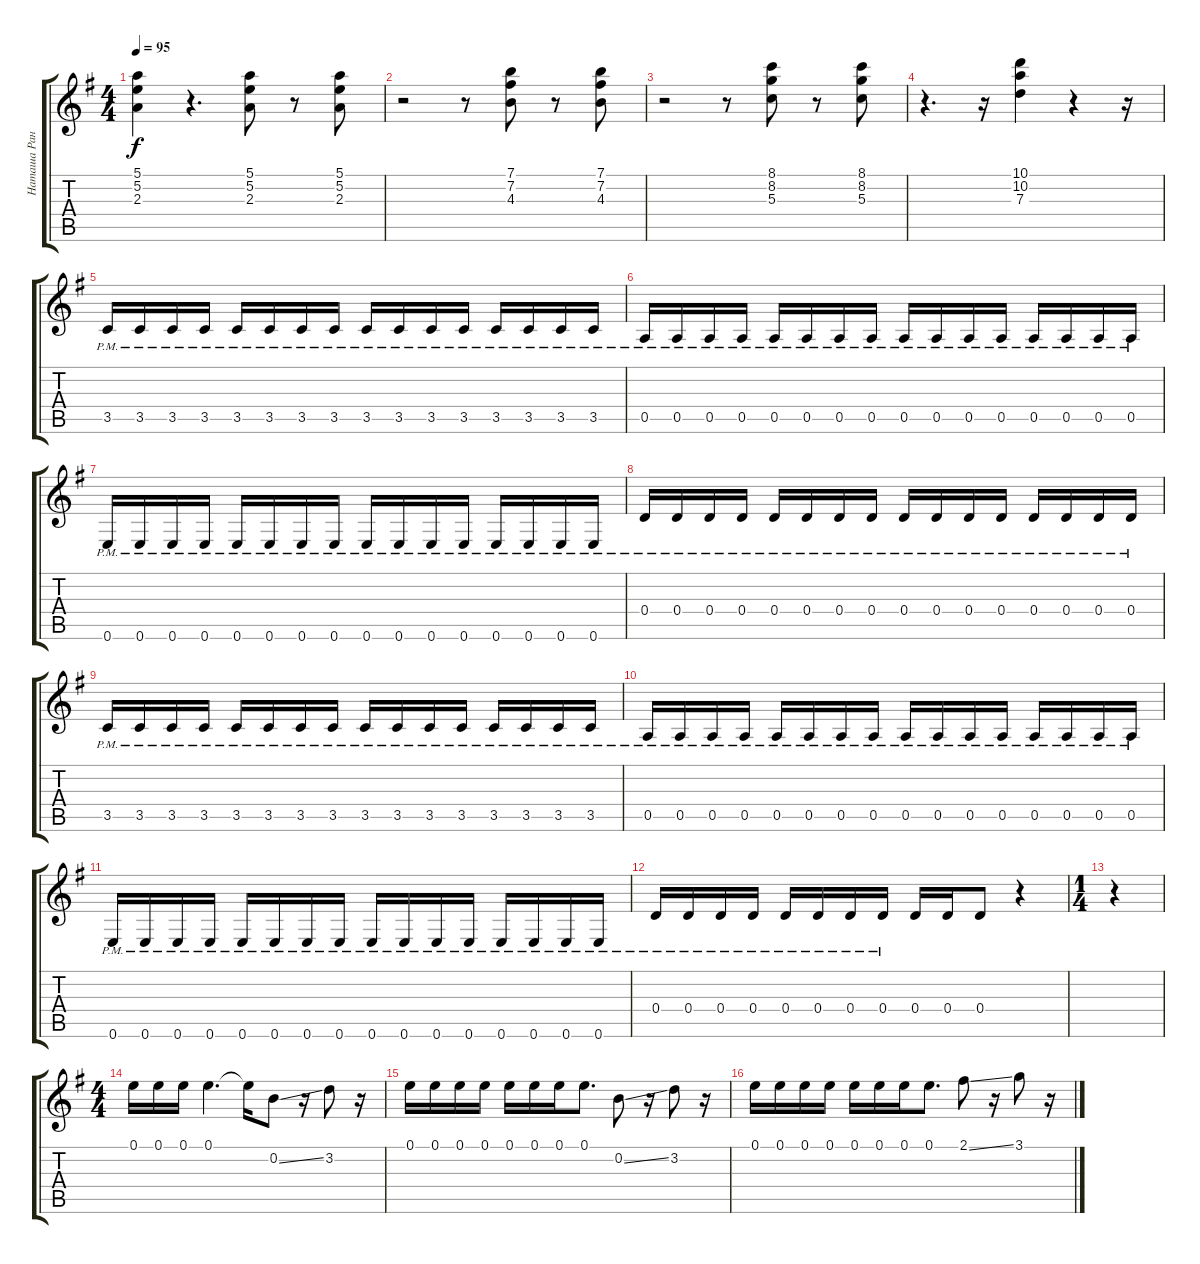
\track ("Наташа Ранетка" "Наташа Ран") {instrument overdrivenguitar}
\staff {score tabs}
\tuning (E4 B3 G3 D3 A2 E2) {hide}
\ts (4 4)
\tempo 95
\clef g2
\ks eminor
(5.1 5.2 2.3).4{dy f} r.4{d} (5.1 5.2 2.3).8 r.8 (5.1 5.2 2.3).8 |
r.2 r.8 (7.1 7.2 4.3).8 r.8 (7.1 7.2 4.3).8 |
r.2 r.8 (8.1 8.2 5.3).8 r.8 (8.1 8.2 5.3).8 |
r.4{d} r.16 (10.1 10.2 7.3).4 r.4 r.16 |
3.5{pm}.16 3.5{pm}.16 3.5{pm}.16 3.5{pm}.16 3.5{pm}.16 3.5{pm}.16 3.5{pm}.16 3.5{pm}.16 3.5{pm}.16 3.5{pm}.16 3.5{pm}.16 3.5{pm}.16 3.5{pm}.16 3.5{pm}.16 3.5{pm}.16 3.5{pm}.16 |
0.5{pm}.16 0.5{pm}.16 0.5{pm}.16 0.5{pm}.16 0.5{pm}.16 0.5{pm}.16 0.5{pm}.16 0.5{pm}.16 0.5{pm}.16 0.5{pm}.16 0.5{pm}.16 0.5{pm}.16 0.5{pm}.16 0.5{pm}.16 0.5{pm}.16 0.5{pm}.16 |
0.6{pm}.16 0.6{pm}.16 0.6{pm}.16 0.6{pm}.16 0.6{pm}.16 0.6{pm}.16 0.6{pm}.16 0.6{pm}.16 0.6{pm}.16 0.6{pm}.16 0.6{pm}.16 0.6{pm}.16 0.6{pm}.16 0.6{pm}.16 0.6{pm}.16 0.6{pm}.16 |
0.4{pm}.16 0.4{pm}.16 0.4{pm}.16 0.4{pm}.16 0.4{pm}.16 0.4{pm}.16 0.4{pm}.16 0.4{pm}.16 0.4{pm}.16 0.4{pm}.16 0.4{pm}.16 0.4{pm}.16 0.4{pm}.16 0.4{pm}.16 0.4{pm}.16 0.4{pm}.16 |
3.5{pm}.16 3.5{pm}.16 3.5{pm}.16 3.5{pm}.16 3.5{pm}.16 3.5{pm}.16 3.5{pm}.16 3.5{pm}.16 3.5{pm}.16 3.5{pm}.16 3.5{pm}.16 3.5{pm}.16 3.5{pm}.16 3.5{pm}.16 3.5{pm}.16 3.5{pm}.16 |
0.5{pm}.16 0.5{pm}.16 0.5{pm}.16 0.5{pm}.16 0.5{pm}.16 0.5{pm}.16 0.5{pm}.16 0.5{pm}.16 0.5{pm}.16 0.5{pm}.16 0.5{pm}.16 0.5{pm}.16 0.5{pm}.16 0.5{pm}.16 0.5{pm}.16 0.5{pm}.16 |
0.6{pm}.16 0.6{pm}.16 0.6{pm}.16 0.6{pm}.16 0.6{pm}.16 0.6{pm}.16 0.6{pm}.16 0.6{pm}.16 0.6{pm}.16 0.6{pm}.16 0.6{pm}.16 0.6{pm}.16 0.6{pm}.16 0.6{pm}.16 0.6{pm}.16 0.6{pm}.16 |
0.4{pm}.16 0.4{pm}.16 0.4{pm}.16 0.4{pm}.16 0.4{pm}.16 0.4{pm}.16 0.4{pm}.16 0.4{pm}.16 0.4.16 0.4.16 0.4.8 r.4 |
\ts (1 4)
r.4 |
\ts (4 4)
0.1.16 0.1.16 0.1.16 0.1.4{d} 0.1{t}.16 0.2{ss}.8 r.16 3.2.8 r.16 |
0.1.16 0.1.16 0.1.16 0.1.16 0.1.16 0.1.16 0.1.16 0.1.8{d} 0.2{ss}.8 r.16 3.2.8 r.16 |
0.1.16 0.1.16 0.1.16 0.1.16 0.1.16 0.1.16 0.1.16 0.1.8{d} 2.1{ss}.8 r.16 3.1.8 r.16
